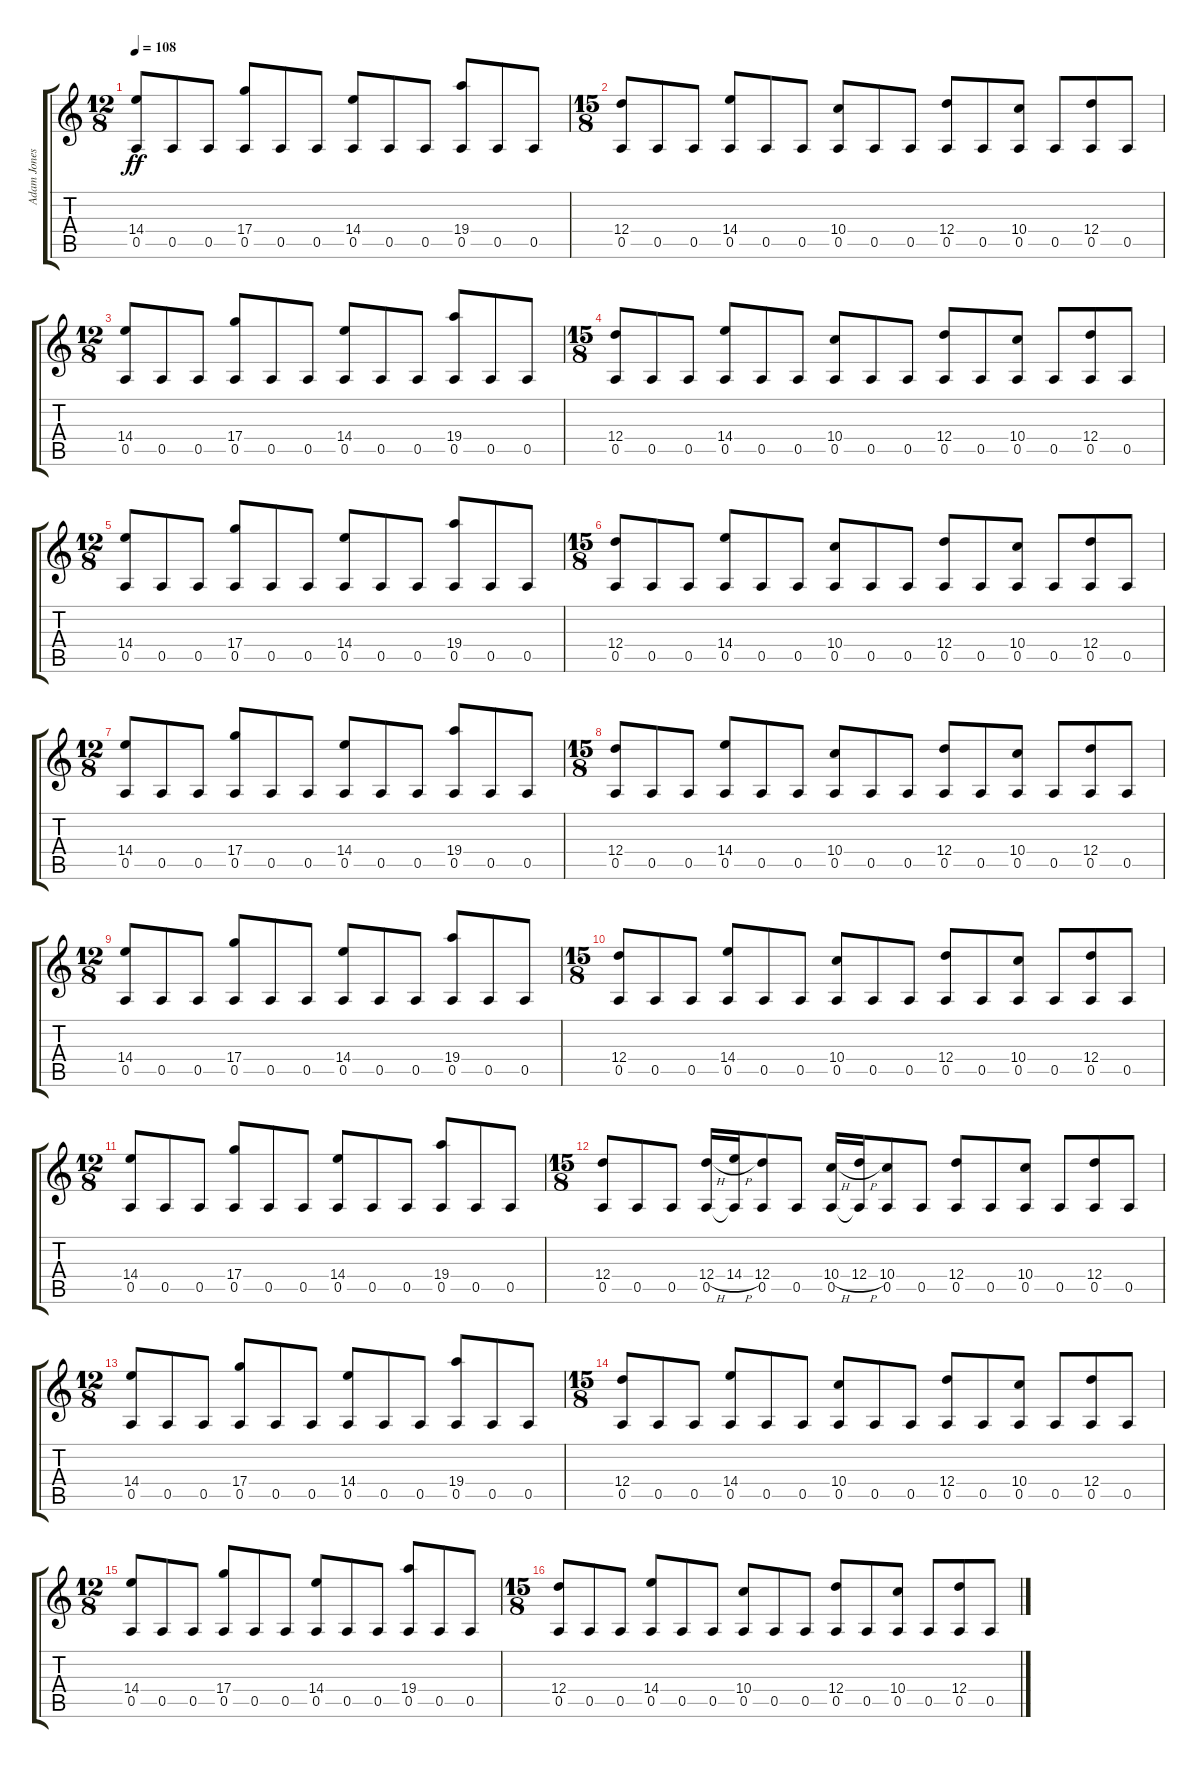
\track ("Adam Jones (left)" "Adam Jones") {instrument overdrivenguitar}
\staff {score tabs}
\tuning (E4 B3 G3 D3 A2 D2) {hide}
\ts (12 8)
\tempo 108
\clef g2
\ks c
(14.4 0.5).8{dy ff} 0.5.8 0.5.8 (17.4 0.5).8 0.5.8 0.5.8 (14.4 0.5).8 0.5.8 0.5.8 (19.4 0.5).8 0.5.8 0.5.8 |
\ts (15 8)
(12.4 0.5).8 0.5.8 0.5.8 (14.4 0.5).8 0.5.8 0.5.8 (10.4 0.5).8 0.5.8 0.5.8 (12.4 0.5).8 0.5.8 (10.4 0.5).8 0.5.8 (12.4 0.5).8 0.5.8 |
\ts (12 8)
(14.4 0.5).8 0.5.8 0.5.8 (17.4 0.5).8 0.5.8 0.5.8 (14.4 0.5).8 0.5.8 0.5.8 (19.4 0.5).8 0.5.8 0.5.8 |
\ts (15 8)
(12.4 0.5).8 0.5.8 0.5.8 (14.4 0.5).8 0.5.8 0.5.8 (10.4 0.5).8 0.5.8 0.5.8 (12.4 0.5).8 0.5.8 (10.4 0.5).8 0.5.8 (12.4 0.5).8 0.5.8 |
\ts (12 8)
(14.4 0.5).8 0.5.8 0.5.8 (17.4 0.5).8 0.5.8 0.5.8 (14.4 0.5).8 0.5.8 0.5.8 (19.4 0.5).8 0.5.8 0.5.8 |
\ts (15 8)
(12.4 0.5).8 0.5.8 0.5.8 (14.4 0.5).8 0.5.8 0.5.8 (10.4 0.5).8 0.5.8 0.5.8 (12.4 0.5).8 0.5.8 (10.4 0.5).8 0.5.8 (12.4 0.5).8 0.5.8 |
\ts (12 8)
(14.4 0.5).8 0.5.8 0.5.8 (17.4 0.5).8 0.5.8 0.5.8 (14.4 0.5).8 0.5.8 0.5.8 (19.4 0.5).8 0.5.8 0.5.8 |
\ts (15 8)
(12.4 0.5).8 0.5.8 0.5.8 (14.4 0.5).8 0.5.8 0.5.8 (10.4 0.5).8 0.5.8 0.5.8 (12.4 0.5).8 0.5.8 (10.4 0.5).8 0.5.8 (12.4 0.5).8 0.5.8 |
\ts (12 8)
(14.4 0.5).8 0.5.8 0.5.8 (17.4 0.5).8 0.5.8 0.5.8 (14.4 0.5).8 0.5.8 0.5.8 (19.4 0.5).8 0.5.8 0.5.8 |
\ts (15 8)
(12.4 0.5).8 0.5.8 0.5.8 (14.4 0.5).8 0.5.8 0.5.8 (10.4 0.5).8 0.5.8 0.5.8 (12.4 0.5).8 0.5.8 (10.4 0.5).8 0.5.8 (12.4 0.5).8 0.5.8 |
\ts (12 8)
(14.4 0.5).8 0.5.8 0.5.8 (17.4 0.5).8 0.5.8 0.5.8 (14.4 0.5).8 0.5.8 0.5.8 (19.4 0.5).8 0.5.8 0.5.8 |
\ts (15 8)
(12.4 0.5).8 0.5.8 0.5.8 (12.4{h} 0.5).16 (14.4{h} 0.5{t}).16 (12.4 0.5).8 0.5.8 (10.4{h} 0.5).16 (12.4{h} 0.5{t}).16 (10.4 0.5).8 0.5.8 (12.4 0.5).8 0.5.8 (10.4 0.5).8 0.5.8 (12.4 0.5).8 0.5.8 |
\ts (12 8)
(14.4 0.5).8 0.5.8 0.5.8 (17.4 0.5).8 0.5.8 0.5.8 (14.4 0.5).8 0.5.8 0.5.8 (19.4 0.5).8 0.5.8 0.5.8 |
\ts (15 8)
(12.4 0.5).8 0.5.8 0.5.8 (14.4 0.5).8 0.5.8 0.5.8 (10.4 0.5).8 0.5.8 0.5.8 (12.4 0.5).8 0.5.8 (10.4 0.5).8 0.5.8 (12.4 0.5).8 0.5.8 |
\ts (12 8)
(14.4 0.5).8 0.5.8 0.5.8 (17.4 0.5).8 0.5.8 0.5.8 (14.4 0.5).8 0.5.8 0.5.8 (19.4 0.5).8 0.5.8 0.5.8 |
\ts (15 8)
(12.4 0.5).8 0.5.8 0.5.8 (14.4 0.5).8 0.5.8 0.5.8 (10.4 0.5).8 0.5.8 0.5.8 (12.4 0.5).8 0.5.8 (10.4 0.5).8 0.5.8 (12.4 0.5).8 0.5.8
